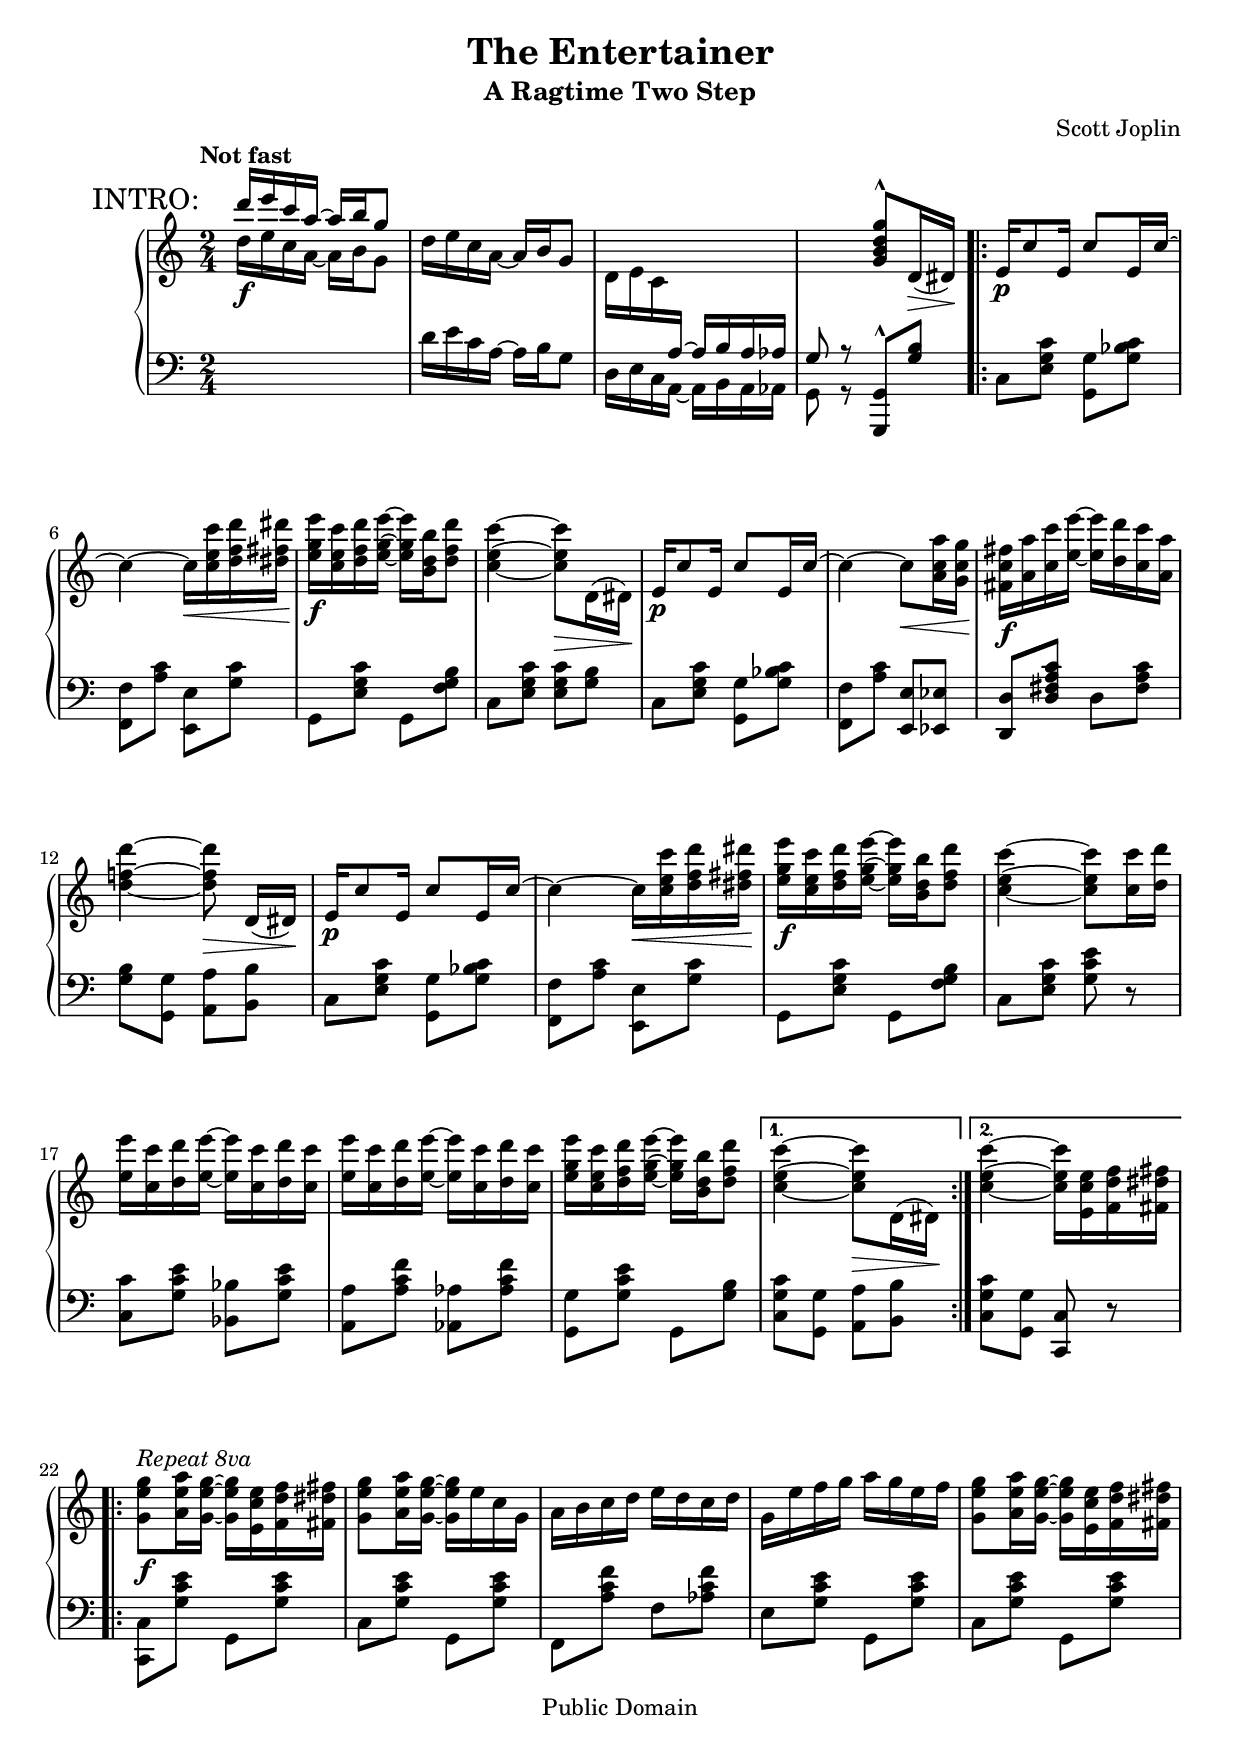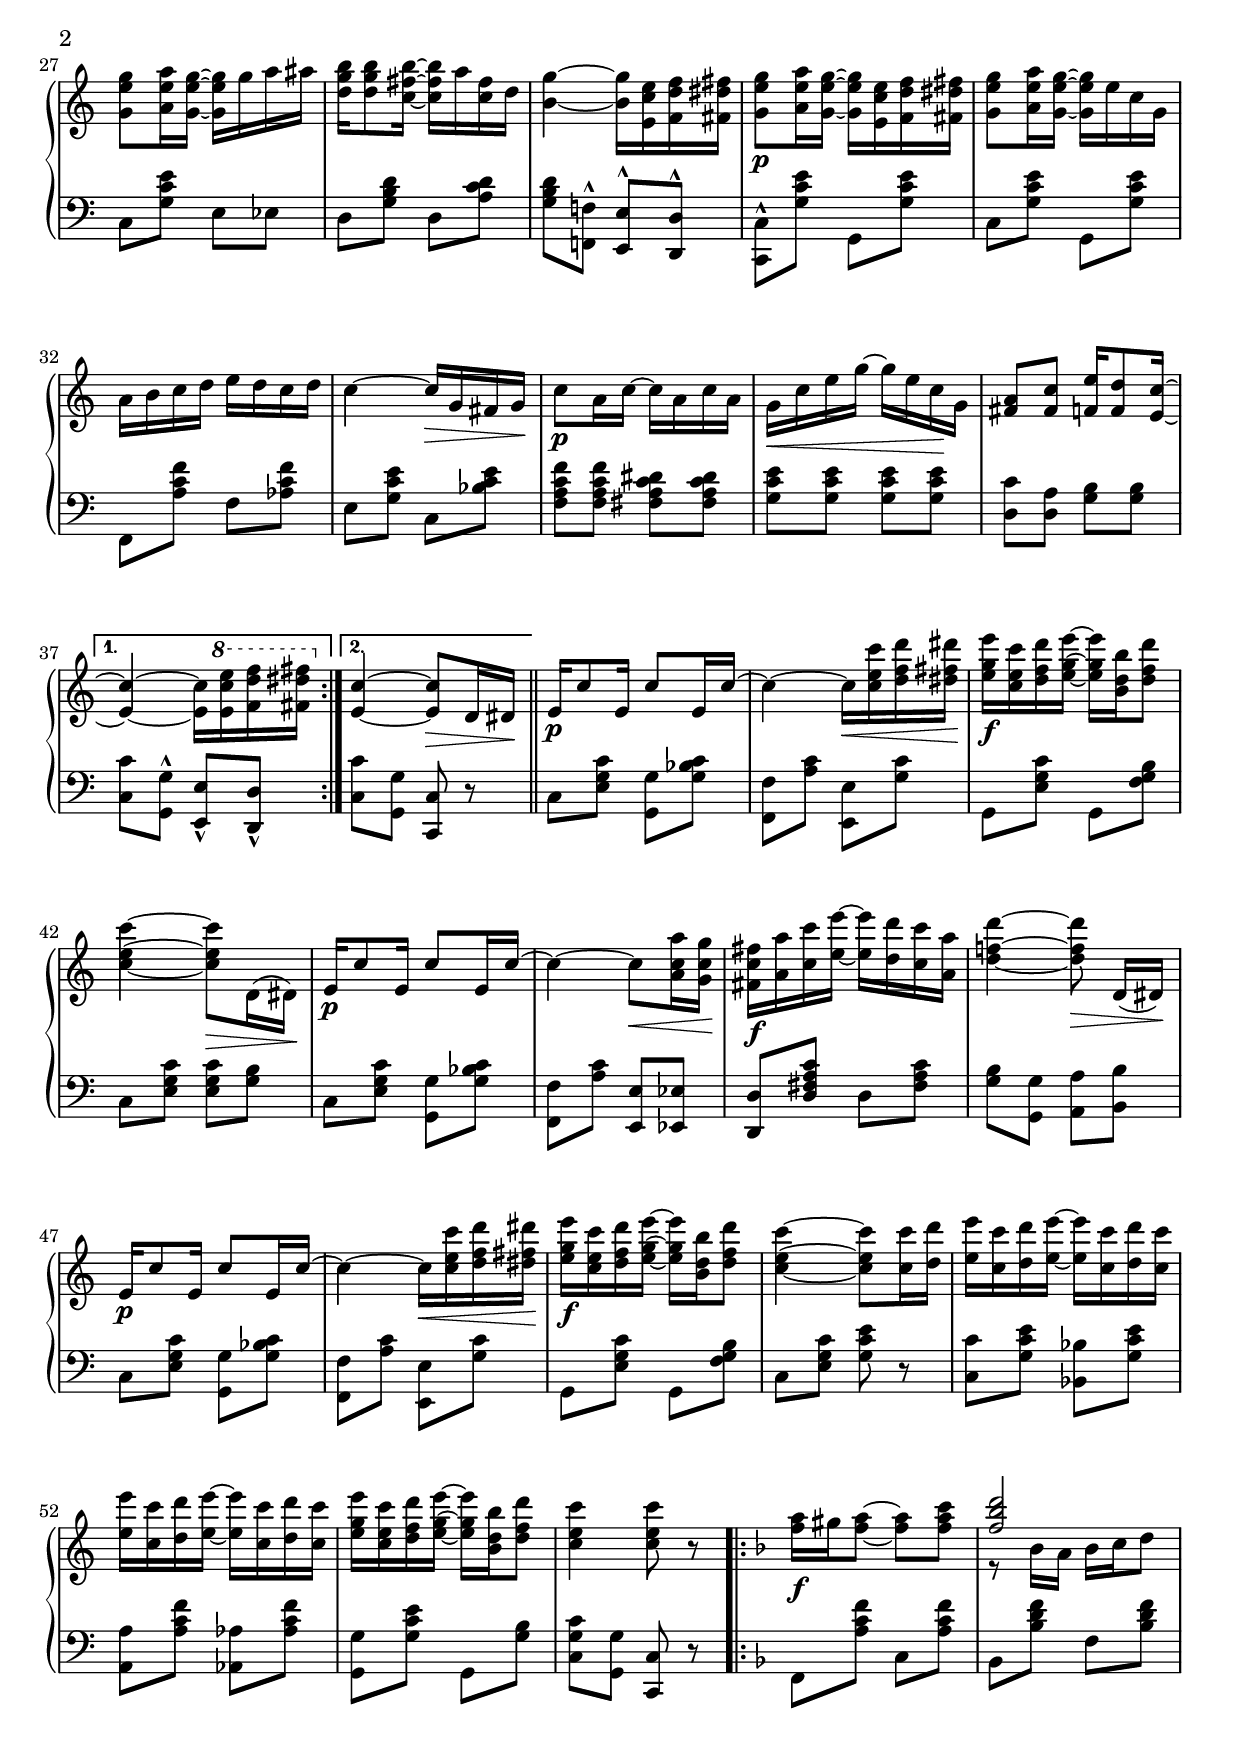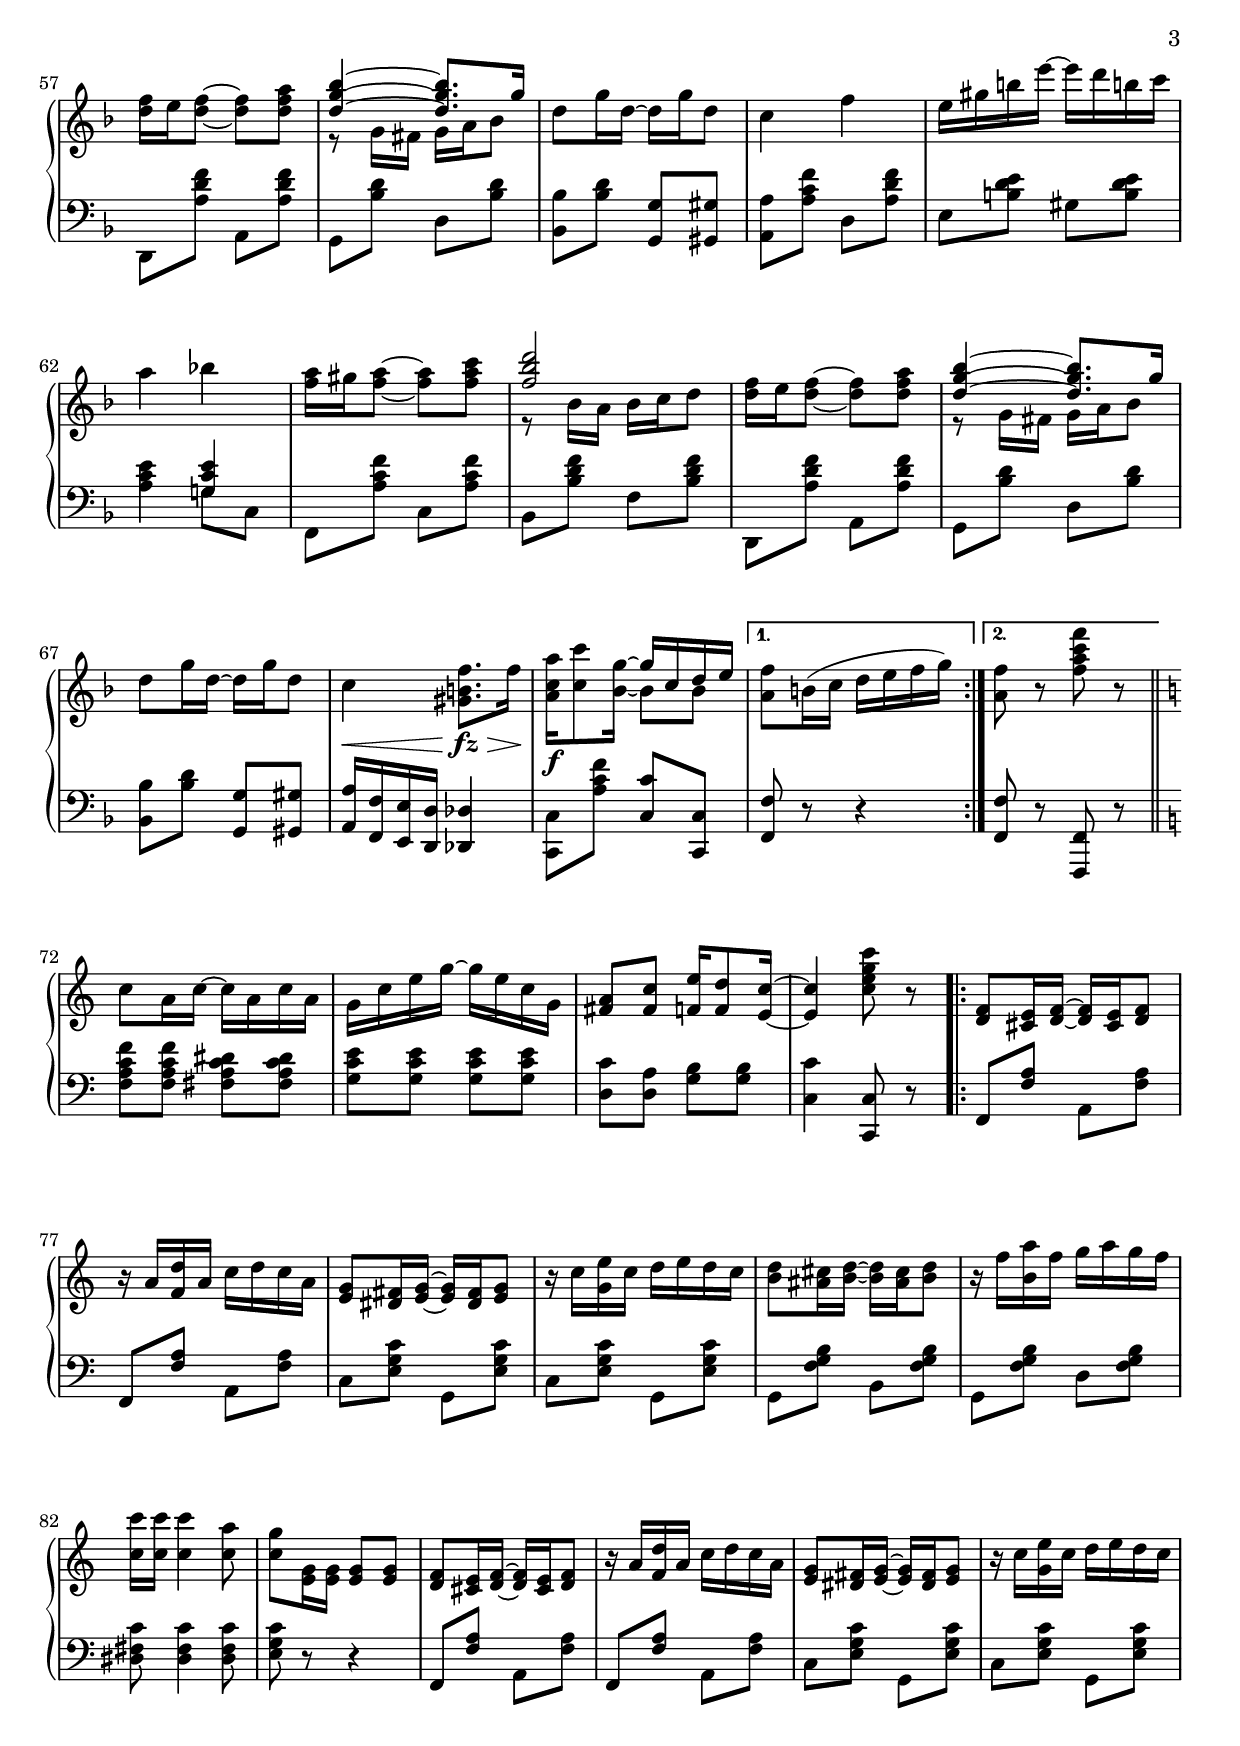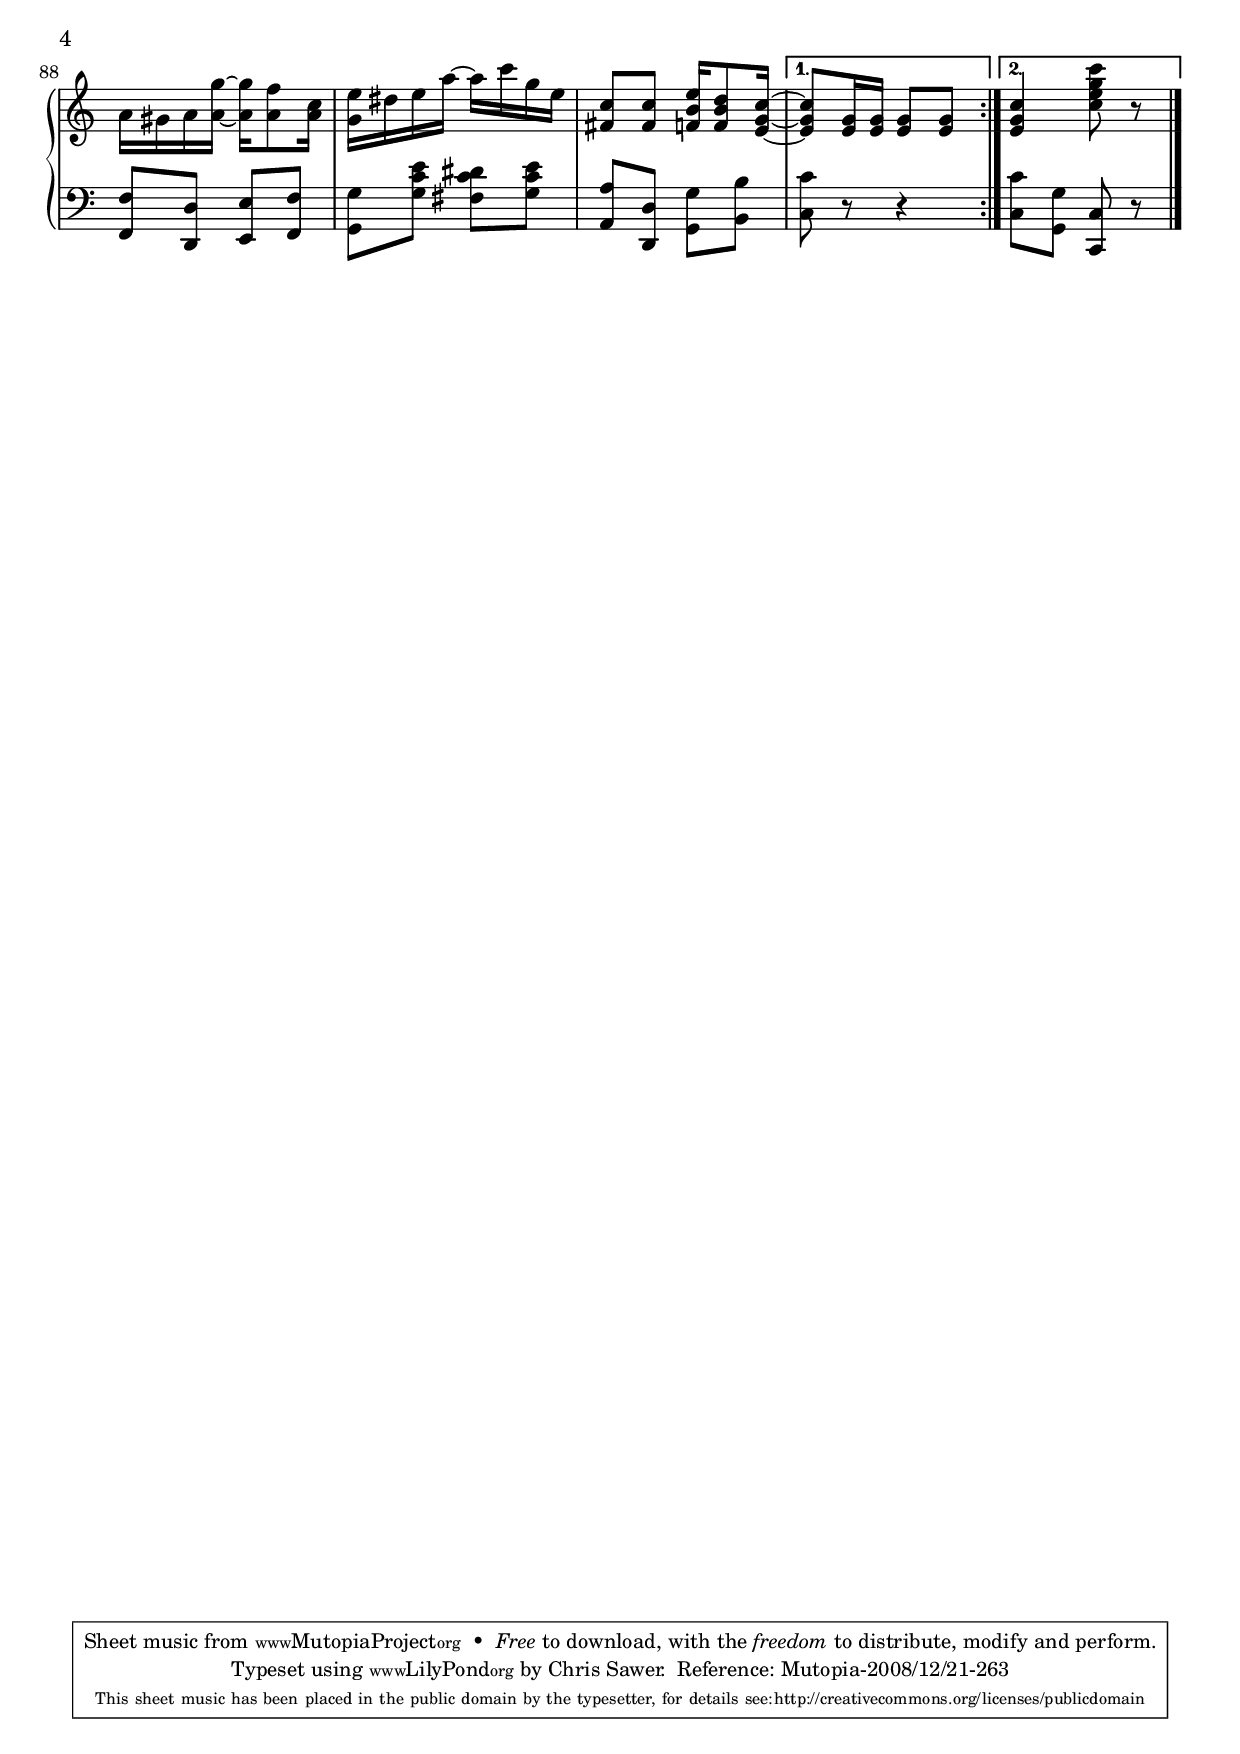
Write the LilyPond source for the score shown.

\version "2.19.32"

\header {
  title = "The Entertainer"
  subtitle = "A Ragtime Two Step"
  composer = "Scott Joplin"

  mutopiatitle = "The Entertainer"
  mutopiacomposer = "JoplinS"
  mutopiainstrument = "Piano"
  date = "c. 1902"
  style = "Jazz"
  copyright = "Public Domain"
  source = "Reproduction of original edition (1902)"

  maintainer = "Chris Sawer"
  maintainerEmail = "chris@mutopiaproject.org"
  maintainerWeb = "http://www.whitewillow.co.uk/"

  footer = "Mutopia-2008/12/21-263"
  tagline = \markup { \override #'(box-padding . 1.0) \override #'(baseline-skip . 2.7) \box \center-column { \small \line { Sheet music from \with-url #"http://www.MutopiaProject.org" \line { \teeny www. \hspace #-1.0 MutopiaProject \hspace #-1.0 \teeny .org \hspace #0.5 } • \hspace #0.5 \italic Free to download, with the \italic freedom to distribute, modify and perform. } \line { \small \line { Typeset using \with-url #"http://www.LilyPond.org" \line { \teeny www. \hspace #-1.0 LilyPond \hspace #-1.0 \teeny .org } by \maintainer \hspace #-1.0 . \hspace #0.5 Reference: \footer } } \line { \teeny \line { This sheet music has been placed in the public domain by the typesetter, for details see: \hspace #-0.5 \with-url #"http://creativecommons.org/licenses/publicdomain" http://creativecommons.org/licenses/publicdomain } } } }
}

global = {
  \key c \major
  \time 2/4
  \tempo "Not fast"
}

top = \relative c' {
  \global
  \clef treble

  %% to print RehearsalMark above MetronomeMark,
  %% align them to the same ‘break-align-symbol’
  \once\override Score.RehearsalMark.break-align-symbols = #'(time-signature)
  \mark "INTRO:"
  \voiceOne
  d''16 e c a ~ a b g8 | %1
  \oneVoice
  d16 e c a ~ a b g8 |

  d16 e c \change Staff = "down" \voiceOne a ~ a b a as |
  g8 r \change Staff = "up" \oneVoice   <g'' d b g>^^ d,16(\> dis)\! |

  \repeat volta 2 {
    e16\p c'8 e,16 c'8 e,16 c' ~ | %5
    c4 ~ c16\< <c' e, c> <d f, d> <dis fis, dis>\! |
    <e g, e>\f <c e, c> <d f, d> <e g, e> ~ <e g, e> <b d, b> <d f, d>8 |
    <c e, c>4 ~ <c e, c>8\> d,,16( dis)\! |
    e16\p c'8 e,16 c'8 e,16 c' ~ | %9
    c4 ~ c8\< <a' c, a>16 <g c, g>\! |
    <fis c fis,>16\f <a a,> <c c,> <e e,> ~ <e e,> <d d,> <c c,> <a a,> |
    <d f,! d>4 ~ <d f, d>8\> d,,16([ dis)]\! |
    e16\p c'8 e,16 c'8 e,16 c' ~ | %13
    c4 ~ c16\< <c' e, c> <d f, d> <dis fis, dis>\! |
    <e g, e>\f <c e, c> <d f, d> <e g, e> ~ <e g, e> <b d, b> <d f, d>8 |
    <c e, c>4 ~ <c e, c>8 <c c,>16 <d d,> |
    <e e,> <c c,> <d d,> <e e,> ~ <e e,> <c c,> <d d,> <c c,> |      %17
    <e e,> <c c,> <d d,> <e e,> ~ <e e,> <c c,> <d d,> <c c,> |
    <e g, e> <c e, c> <d f, d> <e g, e> ~ <e g, e> <b d, b> <d f, d>8 |
  } \alternative {
    {
      <c e, c>4 ~ <c e, c>8\> d,,16( dis)\!
    }
    { <c'' e, c>4 ~ <c e, c>16 <e, c e,> <f d f,> <fis dis fis,> }    %21
  }

  \break

  \repeat volta 2 {
    <g e g,>8^\markup \italic "Repeat 8va" \f <a e a,>16 <g e g,> ~ <g e g,> <e c e,> <f d f,> <fis dis fis,> |
    <g e g,>8 <a e a,>16 <g e g,> ~ <g e g,> e c g |
    a b c d e d c d |
    g, e' f g a g e f | %25
    <g e g,>8 <a e a,>16 <g e g,> ~ <g e g,> <e c e,> <f d f,> <fis dis fis,> |
    <g e g,>8 <a e a,>16 <g e g,> ~ <g e g,> g a ais |
    <b g d> <b g d>8 <b fis c>16 ~ <b fis c> a <fis c> d |
    <g b,>4 ~ <g b,>16 <e c e,> <f d f,> <fis dis fis,> | %29
    <g e g,>8\p <a e a,>16 <g e g,> ~ <g e g,> <e c e,> <f d f,> <fis dis fis,> |
    <g e g,>8 <a e a,>16 <g e g,> ~ <g e g,> e c g |
    a b c d e d c d |
    c4 ~ c16\> g fis g\! | %33
    c8\p a16 c ~ c a c a |
    g\< c e g ~ g e c\! g |
    <a fis>8 <c fis,> <e f,>16 <d f,>8 <c e,>16 ~ |
  } \alternative {
    { <c e,>4 ~ <c e,>16 \ottava #1 <e' c e,> <f d f,> <fis dis fis,> \ottava #0 } %37
    { <c, e,>4 ~ <c e,>8\> d,16 dis\! }
  }

  \bar "||"

  e16\p c'8 e,16 c'8 e,16 c' ~ |
  c4 ~ c16\< <c' e, c> <d f, d> <dis fis, dis>\! |
  <e g, e>\f <c e, c> <d f, d> <e g, e> ~ <e g, e> <b d, b> <d f, d>8 | %41
  <c e, c>4 ~ <c e, c>8\> d,,16( dis)\! |
  e16\p c'8 e,16 c'8 e,16 c' ~ |
  c4 ~ c8\< <a' c, a>16 <g c, g>\! |
  <fis c fis,>16\f <a a,> <c c,> <e e,> ~ <e e,> <d d,> <c c,> <a a,> | %45
  <d f,! d>4 ~ <d f, d>8\> d,,16([ dis)]\! |
  e16\p c'8 e,16 c'8 e,16 c' ~ |
  c4 ~ c16\< <c' e, c> <d f, d> <dis fis, dis>\! |
  <e g, e>\f <c e, c> <d f, d> <e g, e> ~ <e g, e> <b d, b> <d f, d>8 | %49
  <c e, c>4 ~ <c e, c>8 <c c,>16 <d d,> |
  <e e,> <c c,> <d d,> <e e,> ~ <e e,> <c c,> <d d,> <c c,> |
  <e e,> <c c,> <d d,> <e e,> ~ <e e,> <c c,> <d d,> <c c,> |
  <e g, e> <c e, c> <d f, d> <e g, e> ~ <e g, e> <b d, b> <d f, d>8 | %53
  <c e, c>4 <c e, c>8 r |

  \key f \major

  \repeat volta 2 {
    <a f>16\f gis <a f>8 ~ <a f> <c a f> |
    << { <d bes f>2 } \\ { r8 bes,16 a bes c d8 } >> |
    <f d>16 e <f d>8 ~ <f d> <a f d> | %57
    << { <bes g d>4 ~ <bes g d>8. g16 } \\ { r8 g,16 fis g a bes8 } >> |
    d8 g16 d ~ d g d8 |
    c4 f |
    e16 gis b e ~ e d b! c | %61
    a4 bes! |
    <a f>16 gis <a f>8 ~ <a f> <c a f> |
    << { <d bes f>2 } \\ { r8 bes,16 a bes c d8 } >> |
    <f d>16 e <f d>8 ~ <f d> <a f d> | %65
    << { <bes g d>4 ~ <bes g d>8. g16 } \\ { r8 g,16 fis g a bes8 } >> |
    d8 g16 d ~ d g d8 |
    c4\< <f b, gis>8.\fz\!\> f16\! |
    <<
      { \stemDown <a c, a>16\f <c c,>8 <g bes,>16 ~ \stemUp g c, d e }
      \\ { s8. \hideNotes bes4*1/4 ~ \unHideNotes bes8 bes }
    >> | %69 - slight kludge
  } \alternative {
    { <f' a,>8 b,16( c d e f g) }
    { <f a,>8 r <f' c a f> r }
  }

  \key c \major
  \bar "||"

  \break

  c,8 a16 c ~ c a c a |
  g c e g ~ g e c g | %73
  <a fis>8 <c fis,> <e f,>16 <d f,>8 <c e,>16 ~ |
  <c e,>4 <c' g e c>8 r |

  \repeat volta 2 {
    <f,, d> <e cis>16 <f d> ~ <f d> <e cis> <f d>8 |
    r16 a <d f,> a c d c a | %77
    <g e>8 <fis dis>16 <g e> ~ <g e> <fis dis> <g e>8 |
    r16 c <e g,> c d e d c |
    <d b>8 <cis ais>16 <d b> ~ <d b> <cis ais> <d b>8 |
    r16 f <a b,> f g a g f | %81
    <c' c,> <c c,> <c c,>4 <a c,>8 |
    <g c,> <g, e>16 <g e> <g e>8 <g e> |
    <f d> <e cis>16 <f d> ~ <f d> <e cis> <f d>8 |
    r16 a <d f,> a c d c a | %85
    <g e>8 <fis dis>16 <g e> ~ <g e> <fis dis> <g e>8 |
    r16 c <e g,> c d e d c |
    a gis a <g' a,> ~ <g a,> <f a,>8 <c a>16 |
    <e g,> dis e a ~ a c g e | %89
    <c fis,>8 <c fis,> <e b f>16 <d b f>8 <c g e>16 ~ |
  } \alternative {
    { <c g e>8 <g e>16 <g e> <g e>8 <g e> }
    { <c g e>4 <c' g e c>8 r }
  }
  \bar "|."
}

bottom = \relative c {
  \global
  \clef bass
  \change Staff = "up" \voiceTwo
  d''16 \f e c a ~ a b g8 | %1
  \change Staff = "down" \oneVoice
  d16 e c a ~ a b g8 |
  \voiceTwo
  d16 e c a ~ a b a as |
  g8 r \oneVoice <g g,>^^ <b' g>

  \stemNeutral
  \repeat volta 2 {
    c, <c' g e> <g g,> <c bes g> | %5
    <f, f,> <c' a> <e, e,> <c' g> |
    g, <c' g e> g, <b' g f> |
    c, <c' g e> <c g e> <b g> |
    c, <c' g e> <g g,> <c bes g> | %9
    <f, f,> <c' a> <e, e,> <es es,> |
    <d d,> <c' a fis d> d, <c' a fis> |
    <b g> <g g,> <a a,> <b b,> |
    c, <c' g e> <g g,> <c bes g> | %13
    <f, f,> <c' a> <e, e,> <c' g> |
    g, <c' g e> g, <b' g f> |
    c, <c' g e> <e c g> r |
    <c c,> <e c g> <bes bes,> <e c g> | %17
    <a, a,> <f' c a> <as, as,> <f' c as> |
    <g, g,> <e' c g> g,, <b' g> |
  } \alternative {
    { <c g c,> <g g,> <a a,> <b b,> }
    { <c g c,> <g g,> <c, c,> r } %21
  }

  \repeat volta 2 {
    <c c,> <e' c g> g,, <e'' c g> |
    c, <e' c g> g,, <e'' c g> |
    f,, <f'' c a> f, <f' c as> |
    e, <e' c g> g,, <e'' c g> | %25
    c, <e' c g> g,, <e'' c g> |
    c, <e' c g> e, es |
    d <d' b g> d, <d' c a> |
    <d b g> <f,! f,!>^^ <e e,>^^ <d d,>^^ | %29
    <c c,>^^ <e' c g> g,, <e'' c g> |
    c, <e' c g> g,, <e'' c g> |
    f,, <f'' c a> f, <f' c as> |
    e, <e' c g> c, <e' c bes> | %33
    <f c a f> <f c a f> <dis c a fis> <dis c a fis> |
    <e c g> <e c g> <e c g> <e c g> |
    <c d,> <a d,> <b g> <b g> |
  } \alternative {
    { <c c,> <g g,>-^ <e e,>-^ <d d,>-^ } %37
    { <c' c,> <g g,> <c, c,> r }
  }

  \bar "||"

  c <c' g e> <g g,> <c bes g> |
  <f, f,> <c' a> <e, e,> <c' g> |
  g, <c' g e> g, <b' g f> | %41
  c, <c' g e> <c g e> <b g> |
  c, <c' g e> <g g,> <c bes g> |
  <f, f,> <c' a> <e, e,> <es es,> |
  <d d,> <c' a fis d> d, <c' a fis> | %45
  <b g> <g g,> <a a,> <b b,> |
  c, <c' g e> <g g,> <c bes g> |
  <f, f,> <c' a> <e, e,> <c' g> |
  g, <c' g e> g, <b' g f> | %49
  c, <c' g e> <e c g> r |
  <c c,> <e c g> <bes bes,> <e c g> |
  <a, a,> <f' c a> <as, as,> <f' c as> |
  <g, g,> <e' c g> g,, <b' g> | %53
  <c g c,> <g g,> <c, c,> r |

  \key f \major

  \repeat volta 2 {
    f, <f'' c a> c, <f' c a> |
    bes,, <f'' d bes> f, <f' d bes> |
    d,, <f'' d a> a,, <f'' d a> | %57
    g,, <d'' bes> d, <d' bes> |
    <bes bes,> <d bes> <g, g,> <gis gis,> |
    <a a,> <f' c a> d, <f' d a> |
    e, <e' d b> gis, <e' d b> | %61
    <e c a>4 << { <e c g!> } \\ { g,8 c, } >> |
    f,8 <f'' c a> c, <f' c a> |
    bes,, <f'' d bes> f, <f' d bes> |
    d,, <f'' d a> a,, <f'' d a> | %65
    g,, <d'' bes> d, <d' bes> |
    <bes bes,> <d bes> <g, g,> <gis gis,> |
    <a a,>16 <f f,> <e e,> <d d,> <des des,>4 |
    <c c,>8 <f' c a> <c c,> <c, c,> | %69
  } \alternative {
    { <f f,> r r4 }
    { <f f,>8 r <f, f,> r }
  }

  \key c \major
  \bar "||"

  <f'' c a f> <f c a f> <dis c a fis> <dis c a fis> |
  <e c g> <e c g> <e c g> <e c g> | %73
  <c d,> <a d,> <b g> <b g> |
  <c c,>4 <c, c,>8 r |

  \repeat volta 2 {
    f, <a' f> a, <a' f> |
    f, <a' f> a, <a' f> | %77
    c, <c' g e> g, <c' g e> |
    c, <c' g e> g, <c' g e> |
    g, <b' g f> b, <b' g f> |
    g, <b' g f> d, <b' g f> | %81
    <c fis, dis> <c fis, dis>4 <c fis, dis>8 |
    <c g e> r r4 |
    f,,8 <a' f> a, <a' f> |
    f, <a' f> a, <a' f> | %85
    c, <c' g e> g, <c' g e> |
    c, <c' g e> g, <c' g e> |
    <f, f,> <d d,> <e e,> <f f,> |
    <g g,> <e' c g> <dis c fis,> <e c g> | %89
    <a, a,> <d, d,> <g g,> <b b,> |
  } \alternative {
    { <c c,> r r4 }
    { <c c,>8 <g g,> <c, c,> r }
  }
  \bar "|."
}

\score {
  \new PianoStaff <<
    \new Staff = "up" \top
    \new Staff = "down" \bottom
  >>

  \layout {}
}

\score {
  \context PianoStaff <<
    \context Staff = "up"
    \unfoldRepeats \top
    \context Staff = "down"
    \unfoldRepeats \bottom
  >>

  \midi {
    \tempo 4 = 72
    \context {
      \Voice
      \remove Dynamic_performer
    }
  }
}
